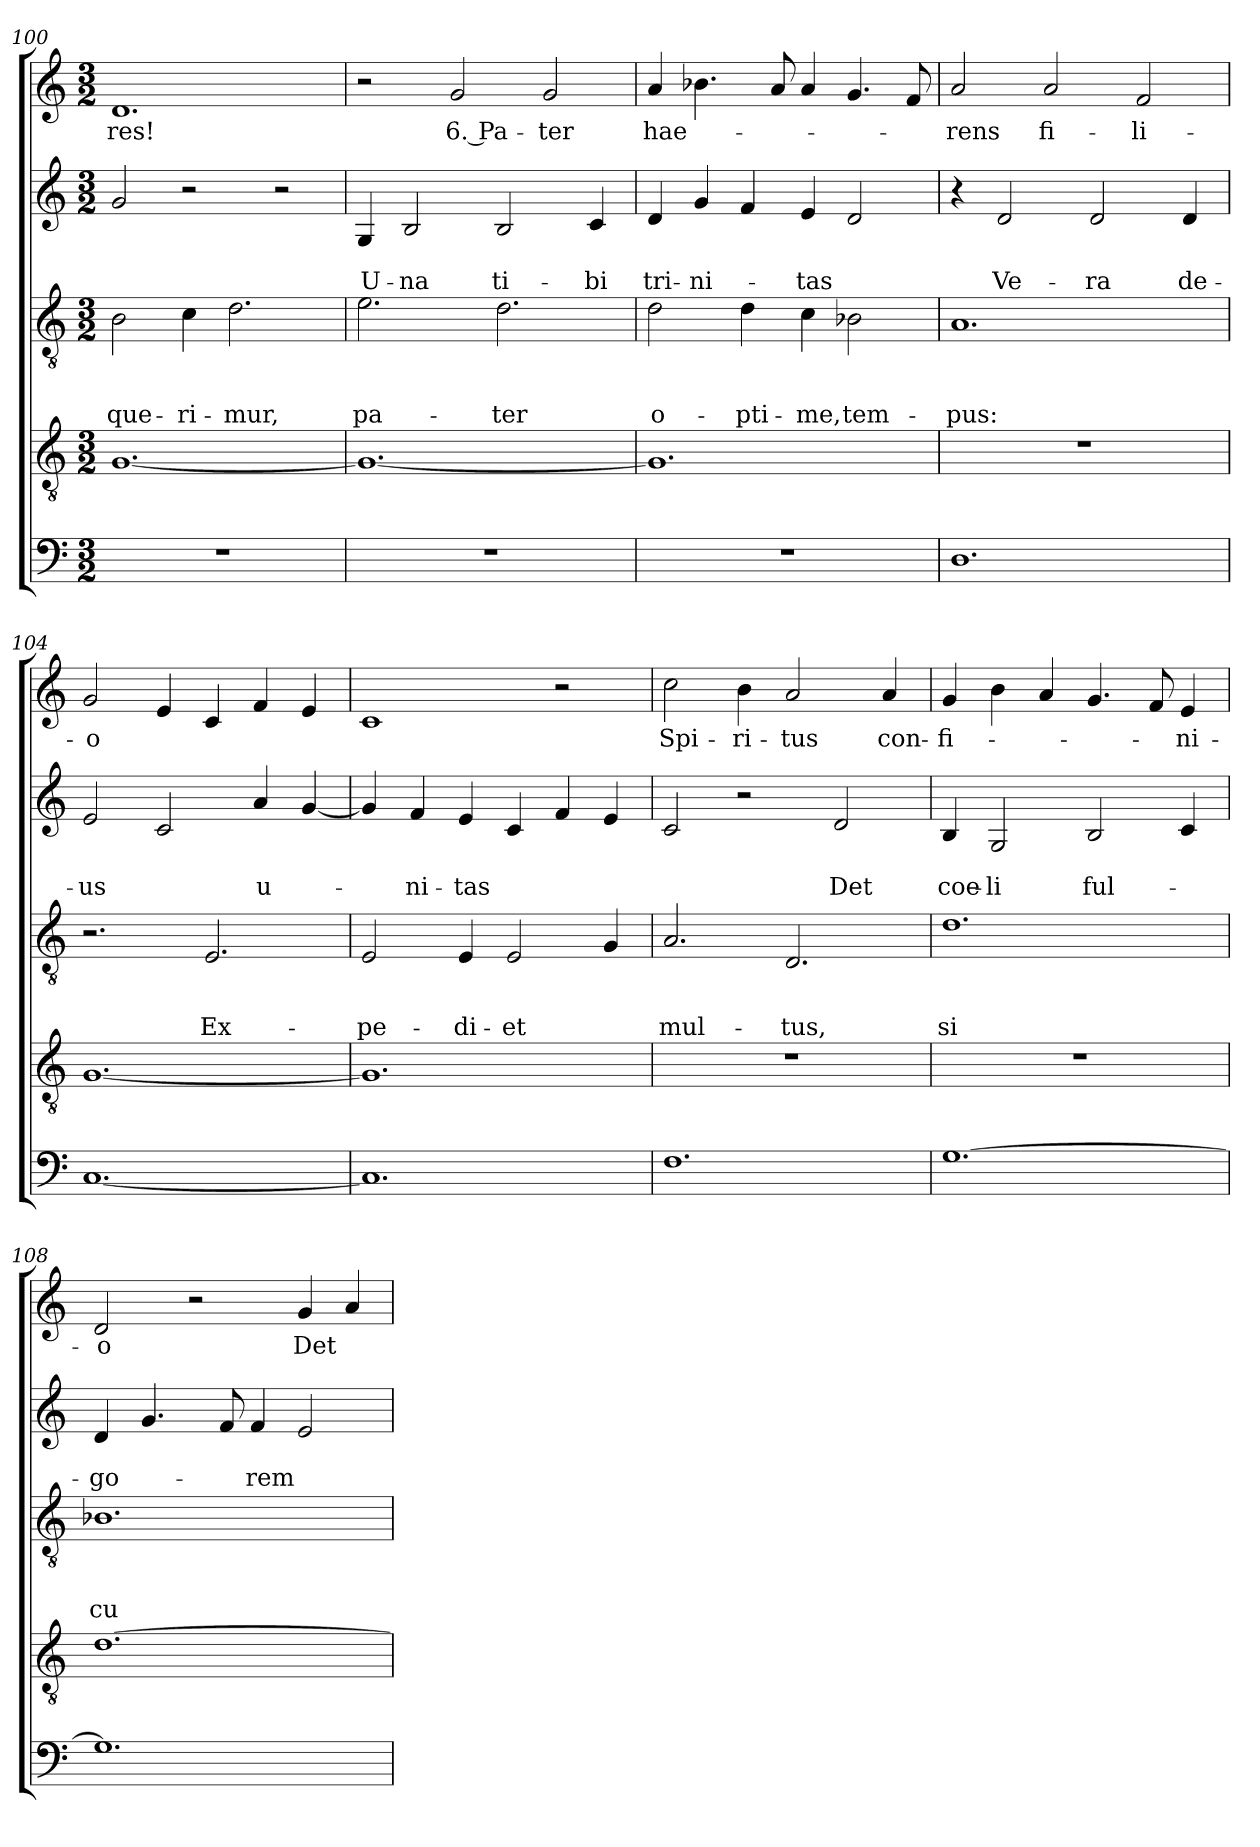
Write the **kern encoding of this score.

**kern	**kern	**kern	**text	**text	**text	**kern	**text	**text	**kern	**text
*part5	*part4	*part3	*part3	*part3	*part3	*part2	*part2	*part2	*part1	*part1
*staff5	*staff4	*staff3	*staff3	*staff3	*staff3	*staff2	*staff2	*staff2	*staff1	*staff1
*clefF4	*clefGv2	*clefGv2	*	*	*	*clefG2	*	*	*clefG2	*
*k[]	*k[]	*k[]	*	*	*	*k[]	*	*	*k[]	*
*C:	*C:	*C:	*	*	*	*C:	*	*	*C:	*
*M3/2	*M3/2	*M3/2	*	*	*	*M3/2	*	*	*M3/2	*
=100	=100	=100	=100	=100	=100	=100	=100	=100	=100	=100
!	!	!	!	!	!LO:LY:b	!	!	!	!	!LO:LY:b
1.r	[1.G	2B\	.	.	que-	2g/	.	.	1.d	-res!
!	!	!	!	!	!LO:LY:b	!	!	!	!	!
.	.	4c\	.	.	-ri-	2r	.	.	.	.
!	!	!	!	!	!LO:LY:b	!	!	!	!	!
.	.	2.d\	.	.	-mur,	.	.	.	.	.
.	.	.	.	.	.	2r	.	.	.	.
=101	=101	=101	=101	=101	=101	=101	=101	=101	=101	=101
!	!	!	!	!	!LO:LY:b	!	!	!LO:LY:b	!	!
1.r	1.G_	2.e\	.	.	pa-	4G/	.	-U-	2r	.
!	!	!	!	!	!	!	!	!LO:LY:b	!	!
.	.	.	.	.	.	2B/	.	-na	.	.
!	!	!	!	!	!	!	!	!	!	!LO:LY:b
.	.	.	.	.	.	.	.	.	2g/	6. Pa-
!	!	!	!	!	!LO:LY:b	!	!	!LO:LY:b	!	!
.	.	2.d\	.	.	-ter	2B/	.	ti-	.	.
!	!	!	!	!	!	!	!	!	!	!LO:LY:b
.	.	.	.	.	.	.	.	.	2g/	-ter
!	!	!	!	!	!	!	!	!LO:LY:b	!	!
.	.	.	.	.	.	4c/	.	-bi	.	.
=102	=102	=102	=102	=102	=102	=102	=102	=102	=102	=102
!	!	!	!	!	!LO:LY:b	!	!	!LO:LY:b	!	!LO:LY:b
1.r	1.G]	2d\	.	.	o-	4d/	.	tri-	4a/	hae-
!	!	!	!	!	!	!	!	!LO:LY:b	!	!
.	.	.	.	.	.	4g/	.	-ni-	4.b-X\	.
!	!	!	!	!	!LO:LY:b	!	!	!	!	!
.	.	4d\	.	.	-pti-	4f/	.	.	.	.
.	.	.	.	.	.	.	.	.	8a/	.
!	!	!	!	!	!LO:LY:b	!	!	!LO:LY:b	!	!
.	.	4c\	.	.	-me,	4e/	.	-tas	4a/	.
!	!	!	!	!	!LO:LY:b	!	!	!	!	!
.	.	2B-X\	.	.	tem-	2d/	.	.	4.g/	.
.	.	.	.	.	.	.	.	.	8f/	.
!!LO:LB:g=z
=103	=103	=103	=103	=103	=103	=103	=103	=103	=103	=103
!	!	!	!	!	!LO:LY:b	!	!	!	!	!LO:LY:b
1.D	1.r	1.A	.	.	-pus:	4r	.	.	2a/	-rens
!	!	!	!	!	!	!	!	!LO:LY:b	!	!
.	.	.	.	.	.	2d/	.	Ve-	.	.
!	!	!	!	!	!	!	!	!	!	!LO:LY:b
.	.	.	.	.	.	.	.	.	2a/	fi-
!	!	!	!	!	!	!	!	!LO:LY:b	!	!
.	.	.	.	.	.	2d/	.	-ra	.	.
!	!	!	!	!	!	!	!	!	!	!LO:LY:b
.	.	.	.	.	.	.	.	.	2f/	-li-
!	!	!	!	!	!	!	!	!LO:LY:b	!	!
.	.	.	.	.	.	4d/	.	de-	.	.
=104	=104	=104	=104	=104	=104	=104	=104	=104	=104	=104
!	!	!	!	!	!	!	!	!LO:LY:b	!	!LO:LY:b
[1.C	[1.G	2.r	.	.	.	2e/	.	-us	2g/	-o
.	.	.	.	.	.	2c/	.	.	4e/	.
!	!	!	!	!	!LO:LY:b	!	!	!	!	!
.	.	2.E/	.	.	Ex-	.	.	.	4c/	.
!	!	!	!	!	!	!	!	!LO:LY:b	!	!
.	.	.	.	.	.	4a/	.	u-	4f/	.
.	.	.	.	.	.	[4g/	.	.	4e/	.
=105	=105	=105	=105	=105	=105	=105	=105	=105	=105	=105
!	!	!	!	!	!LO:LY:b	!	!	!	!	!
1.C]	1.G]	2E/	.	.	-pe-	4g/]	.	.	1c	.
!	!	!	!	!	!	!	!	!LO:LY:b	!	!
.	.	.	.	.	.	4f/	.	-ni-	.	.
!	!	!	!	!	!LO:LY:b	!	!	!LO:LY:b	!	!
.	.	4E/	.	.	-di-	4e/	.	-tas	.	.
!	!	!	!	!	!LO:LY:b	!	!	!	!	!
.	.	2E/	.	.	-et	4c/	.	.	.	.
.	.	.	.	.	.	4f/	.	.	2r	.
.	.	4G/	.	.	.	4e/	.	.	.	.
=106	=106	=106	=106	=106	=106	=106	=106	=106	=106	=106
!	!	!	!	!	!LO:LY:b	!	!	!	!	!LO:LY:b
1.F	1.r	2.A/	.	.	mul-	2c/	.	.	2cc\	Spi-
!	!	!	!	!	!	!	!	!	!	!LO:LY:b
.	.	.	.	.	.	2r	.	.	4b\	-ri-
!	!	!	!	!	!LO:LY:b	!	!	!	!	!LO:LY:b
.	.	2.D/	.	.	-tus,	.	.	.	2a/	-tus
!	!	!	!	!	!	!	!	!LO:LY:b	!	!
.	.	.	.	.	.	2d/	.	Det	.	.
!	!	!	!	!	!	!	!	!	!	!LO:LY:b
.	.	.	.	.	.	.	.	.	4a/	con-
=107	=107	=107	=107	=107	=107	=107	=107	=107	=107	=107
!	!	!	!	!	!LO:LY:b	!	!	!LO:LY:b	!	!LO:LY:b
[1.G	1.r	1.d	.	.	si	4B/	.	coe-	4g/	-fi-
!	!	!	!	!	!	!	!	!LO:LY:b	!	!
.	.	.	.	.	.	2G/	.	-li	4b\	.
.	.	.	.	.	.	.	.	.	4a/	.
!	!	!	!	!	!	!	!	!LO:LY:b	!	!
.	.	.	.	.	.	2B/	.	ful-	4.g/	.
.	.	.	.	.	.	.	.	.	8f/	.
!	!	!	!	!	!	!	!	!	!	!LO:LY:b
.	.	.	.	.	.	4c/	.	.	4e/	-ni-
=108	=108	=108	=108	=108	=108	=108	=108	=108	=108	=108
!	!	!	!	!	!LO:LY:b	!	!	!LO:LY:b	!	!LO:LY:b
1.G]	[1.d	1.B-	.	.	cu-	4d/	.	-go-	2d/	-o
.	.	.	.	.	.	4.g/	.	.	.	.
.	.	.	.	.	.	.	.	.	2r	.
.	.	.	.	.	.	8f/	.	.	.	.
!	!	!	!	!	!	!	!	!LO:LY:b	!	!
.	.	.	.	.	.	4f/	.	-rem	.	.
!	!	!	!	!	!	!	!	!	!	!LO:LY:b
.	.	.	.	.	.	2e/	.	.	4g/	Det
.	.	.	.	.	.	.	.	.	4a/	.
=	=	=	=	=	=	=	=	=	=	=
*-	*-	*-	*-	*-	*-	*-	*-	*-	*-	*-
